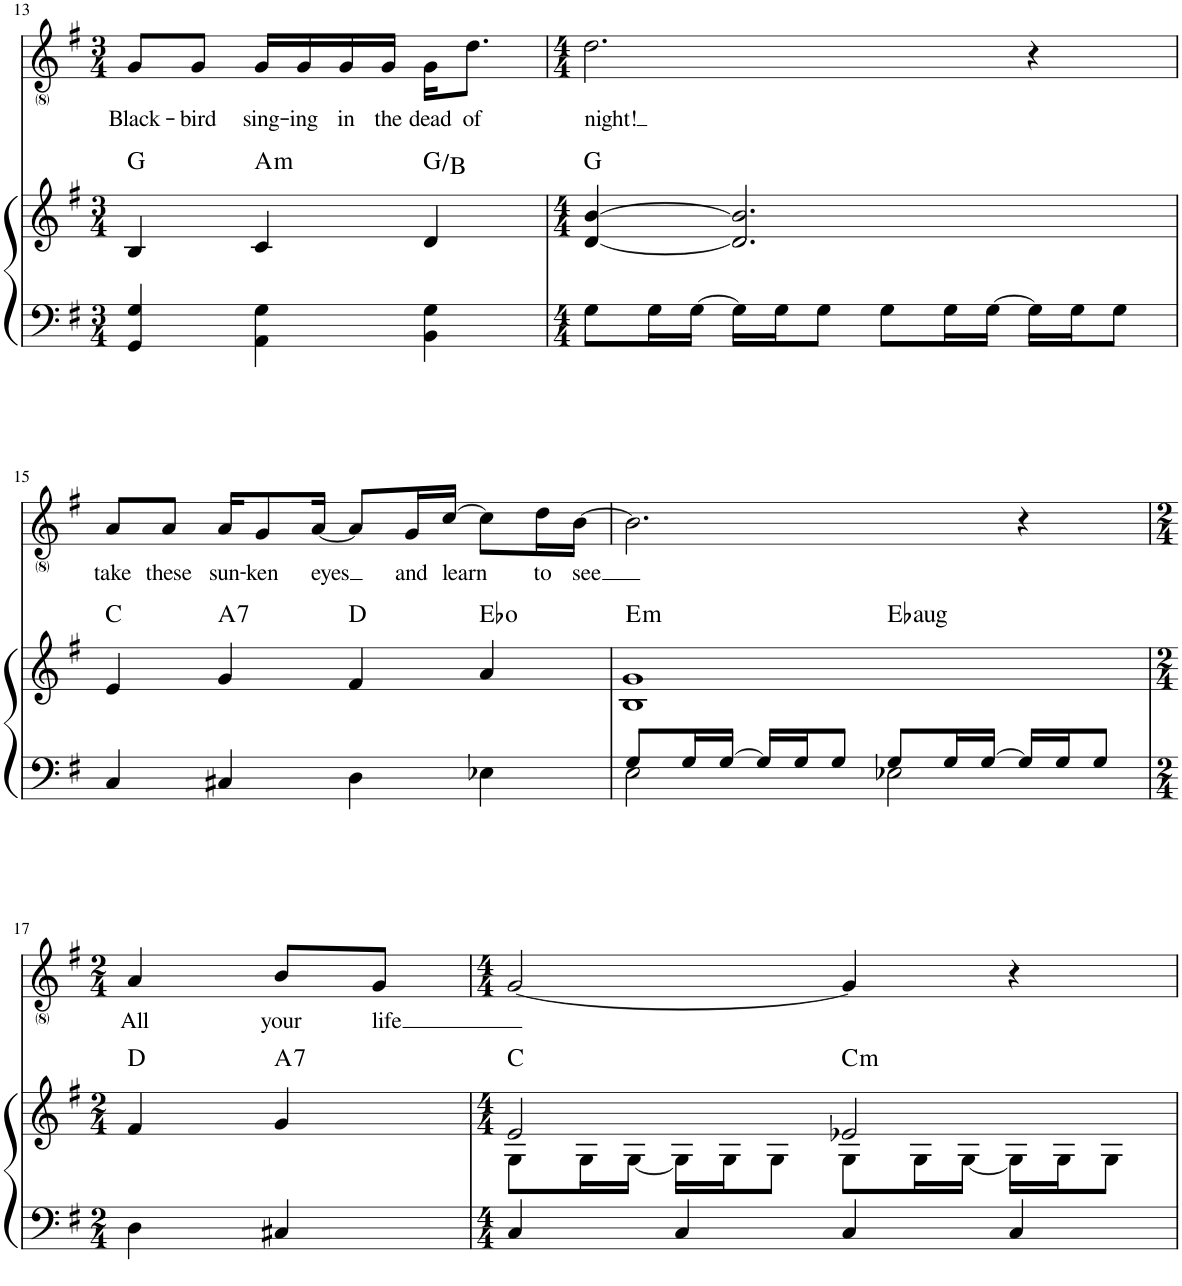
**kern	**kern	**harte	**kern	**text
*part2	*part2	*part2	*part1	*part1
*staff3	*staff2	*	*staff1	*staff1
*I"Piano	*	*	*I"Voice	*
*I'Pno	*	*	*I'V	*
!!LO:PB:g=z
*clefF4	*clefG2	*	*clefG2	*
*k[f#]	*k[f#]	*	*k[f#]	*
*M3/4	*M3/4	*	*M3/4	*
=13	=13	=13	=13	=13
!	!	!	!	!LO:LY:b
4GG/ 4G/	4B/	G:maj	8g/L	Black-
!	!	!	!	!LO:LY:b
.	.	.	8g/J	-bird
!	!	!LO:H:kt=m	!	!LO:LY:b
4AA\ 4G\	4c/	A:min	16g/LL	sing-
!	!	!	!	!LO:LY:b
.	.	.	16g/	-ing
!	!	!	!	!LO:LY:b
.	.	.	16g/	in
!	!	!	!	!LO:LY:b
.	.	.	16g/JJ	the
!	!	!	!	!LO:LY:b
4BB\ 4G\	4d/	G:maj/3	16g\KL	dead
!	!	!	!	!LO:LY:b
.	.	.	8.dd\J	of
=14	=14	=14	=14	=14
*M4/4	*M4/4	*	*M4/4	*
!	!	!	!	!LO:LY:b
8G\L	[4d/ [4b/	G:maj	2.dd\	night!
16G\L	.	.	.	.
[16G\JJ	.	.	.	.
16G\LL]	2.d/] 2.b/]	.	.	.
16G\J	.	.	.	.
8G\J	.	.	.	.
8G\L	.	.	.	.
16G\L	.	.	.	.
[16G\JJ	.	.	.	.
16G\LL]	.	.	4r	.
16G\J	.	.	.	.
8G\J	.	.	.	.
!!LO:LB:g=z
=15	=15	=15	=15	=15
!	!	!	!	!LO:LY:b
4C/	4e/	C:maj	8a/L	take
!	!	!	!	!LO:LY:b
.	.	.	8a/J	these
!	!	!LO:H:kt=7	!	!LO:LY:b
4C#X/	4g/	A:7	16a/KL	sun-
!	!	!	!	!LO:LY:b
.	.	.	8g/	-ken
!	!	!	!	!LO:LY:b
.	.	.	[16a/Jk	eyes
4D\	4f#/	D:maj	8a/L]	.
!	!	!	!	!LO:LY:b
.	.	.	16g/L	and
!	!	!	!	!LO:LY:b
.	.	.	[16cc/JJ	learn
4E-X\	4a/	Eb:dim	8cc\L]	.
!	!	!	!	!LO:LY:b
.	.	.	16dd\L	to
!	!	!	!	!LO:LY:b
.	.	.	[16b\JJ	see
=16	=16	=16	=16	=16
*^	*	*	*	*
!	!	!	!LO:H:kt=m	!	!
*	*	*^	*	*	*
8G/L	2E\	1B 1g	2ryy	E:min	2.b\]	.
16G/L	.	.	.	.	.	.
[16G/JJ	.	.	.	.	.	.
16G/LL]	.	.	.	.	.	.
16G/J	.	.	.	.	.	.
8G/J	.	.	.	.	.	.
!	!	!	!	!LO:H:kt=aug	!	!
8G/L	2E-X\	.	2ryy	Eb:aug	.	.
16G/L	.	.	.	.	.	.
[16G/JJ	.	.	.	.	.	.
16G/LL]	.	.	.	.	4r	.
16G/J	.	.	.	.	.	.
8G/J	.	.	.	.	.	.
*v	*v	*	*	*	*	*
*	*v	*v	*	*	*
!!LO:LB:g=z
=17	=17	=17	=17	=17
*M2/4	*M2/4	*	*M2/4	*
*	*^	*	*	*
!	!	!	!	!	!LO:LY:b
*	*v	*v	*	*	*
4D\	4f#/	D:maj	4a/	All
!	!	!LO:H:kt=7	!	!LO:LY:b
4C#X/	4g/	A:7	8b/L	your
!	!	!	!	!LO:LY:b
.	.	.	8g/J	life
=18	=18	=18	=18	=18
*M4/4	*M4/4	*	*M4/4	*
*	*^	*	*	*
4C/	2e/	8G\L	C:maj	[2g/	.
.	.	16G\L	.	.	.
.	.	[16G\JJ	.	.	.
4C/	.	16G\LL]	.	.	.
.	.	16G\J	.	.	.
.	.	8G\J	.	.	.
!	!	!	!LO:H:kt=m	!	!
4C/	2e-X/	8G\L	C:min	4g/]	.
.	.	16G\L	.	.	.
.	.	[16G\JJ	.	.	.
4C/	.	16G\LL]	.	4r	.
.	.	16G\J	.	.	.
.	.	8G\J	.	.	.
*	*v	*v	*	*	*
=	=	=	=	=
*-	*-	*-	*-	*-
